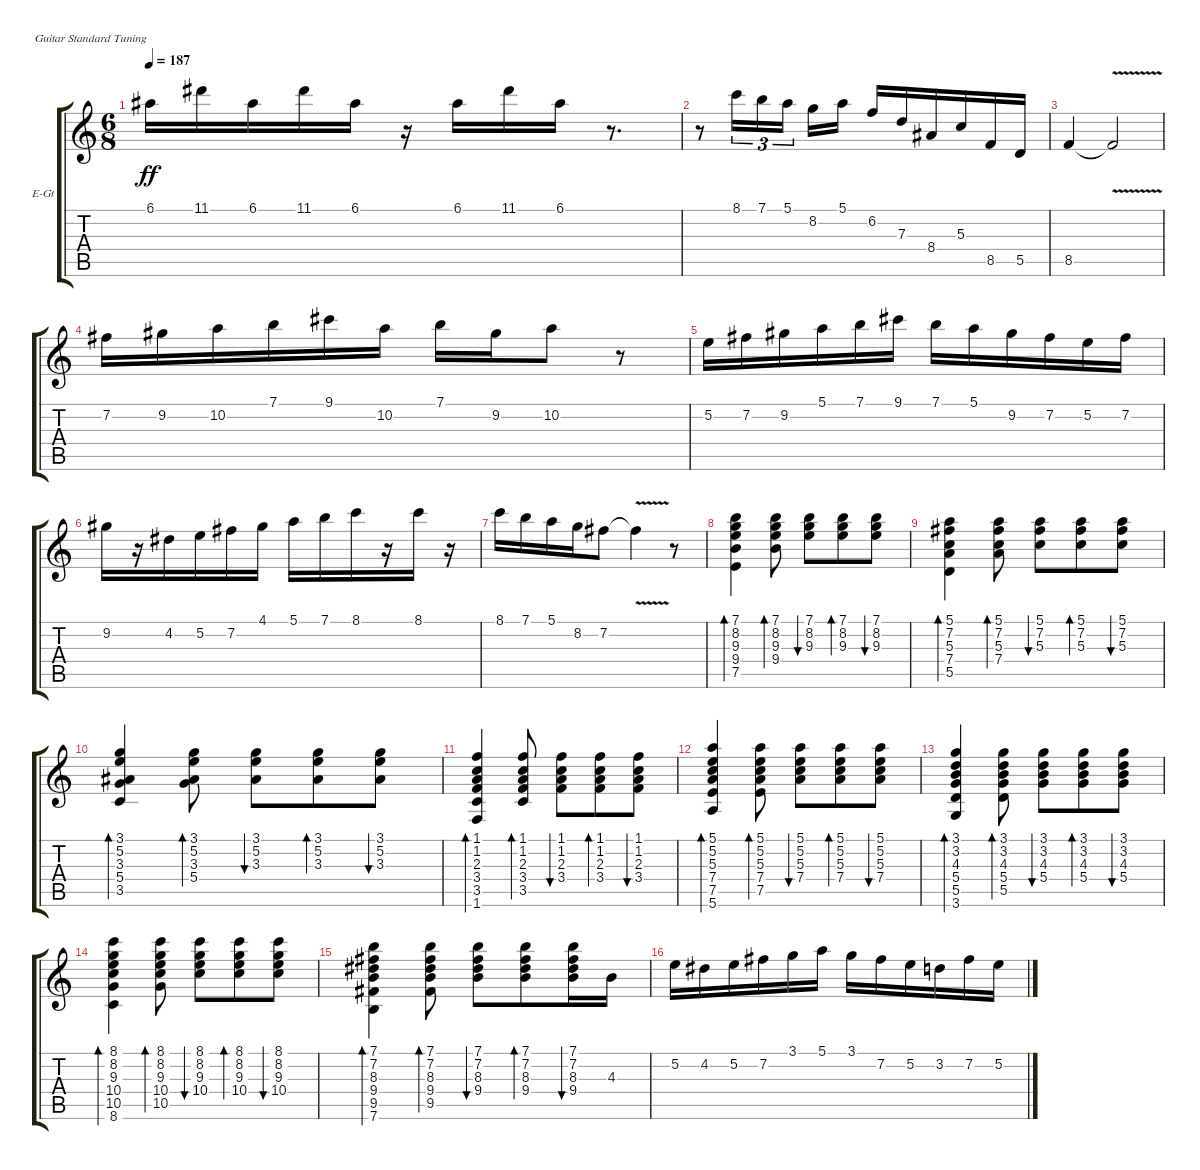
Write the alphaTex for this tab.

\bracketExtendMode groupsimilarinstruments
\firstSystemTrackNameOrientation horizontal
\otherSystemsTrackNameOrientation horizontal
\track ("Paco" "E-Gt") {instrument electricguitarclean}
\staff {score tabs}
\tuning (E4 B3 G3 D3 A2 E2)
\ts (6 8)
\tempo 187
\clef g2
\ks c
6.1.16{dy ff} 11.1.16 6.1.16 11.1.16 6.1.16 r.16 6.1.16 11.1.16 6.1.16 r.8{d} |
r.8 8.1.16{tu (3 2)} 7.1.16{tu (3 2)} 5.1.16{tu (3 2)} 8.2.16 5.1.16 6.2.16 7.3.16 8.4.16 5.3.16 8.5.16 5.5.16 |
8.5.4 8.5{v t}.2 |
7.2.16 9.2.16 10.2.16 7.1.16 9.1.16 10.2.16 7.1.16 9.2.16 10.2.8 r.8 |
5.2.16 7.2.16 9.2.16 5.1.16 7.1.16 9.1.16 7.1.16 5.1.16 9.2.16 7.2.16 5.2.16 7.2.16 |
9.2.16 r.16 4.2.16 5.2.16 7.2.16 4.1.16 5.1.16 7.1.16 8.1.16 r.16 8.1.16 r.16 |
8.1.16 7.1.16 5.1.16 8.2.16 7.2.8 7.2{v t}.4 r.8 |
(7.5 9.4 9.3 8.2 7.1).4{bd 99} (9.4 9.3 8.2 7.1).8{bd 69} (9.3 8.2 7.1).8{bu 68} (9.3 8.2 7.1).8{bd 67} (9.3 8.2 7.1).8{bu 66} |
(5.5 7.4 5.3 7.2 5.1).4{bd 135} (7.4 5.3 7.2 5.1).8{bd 62} (5.3 7.2 5.1).8{bu 61} (5.3 7.2 5.1).8{bd 60} (5.3 7.2 5.1).8{bu 59} |
(3.5 5.4 3.3 5.2 3.1).4{bd 124} (5.4 3.3 5.2 3.1).8{bd 60} (3.3 5.2 3.1).8{bu 59} (3.3 5.2 3.1).8{bd 58} (3.3 5.2 3.1).8{bu 58} |
(1.6 3.5 3.4 2.3 1.2 1.1).4{bd 133} (3.5 3.4 2.3 1.2 1.1).8{bd 58} (3.4 2.3 1.2 1.1).8{bu 58} (3.4 2.3 1.2 1.1).8{bd 58} (3.4 2.3 1.2 1.1).8{bu 58} |
(5.6 7.5 7.4 5.3 5.2 5.1).4{bd 121} (7.5 7.4 5.3 5.2 5.1).8{bd 53} (7.4 5.3 5.2 5.1).8{bu 52} (7.4 5.3 5.2 5.1).8{bd 51} (7.4 5.3 5.2 5.1).8{bu 51} |
(3.6 5.5 5.4 4.3 3.2 3.1).4{bd 118} (5.5 5.4 4.3 3.2 3.1).8{bd 51} (5.4 4.3 3.2 3.1).8{bu 51} (5.4 4.3 3.2 3.1).8{bd 51} (5.4 4.3 3.2 3.1).8{bu 51} |
(8.6 10.5 10.4 9.3 8.2 8.1).4{bd 107} (10.5 10.4 9.3 8.2 8.1).8{bd 51} (10.4 9.3 8.2 8.1).8{bu 51} (10.4 9.3 8.2 8.1).8{bd 51} (10.4 9.3 8.2 8.1).8{bu 51} |
(7.6 9.5 9.4 8.3 7.2 7.1).4{bd 124} (9.5 9.4 8.3 7.2 7.1).8{bd 53} (9.4 8.3 7.2 7.1).8{bu 52} (9.4 8.3 7.2 7.1).8{bd 51} (9.4 8.3 7.2 7.1).16{bu 51} 4.3.16 |
5.2.16 4.2.16 5.2.16 7.2.16 3.1.16 5.1.16 3.1.16 7.2.16 5.2.16 3.2.16 7.2.16 5.2.16
